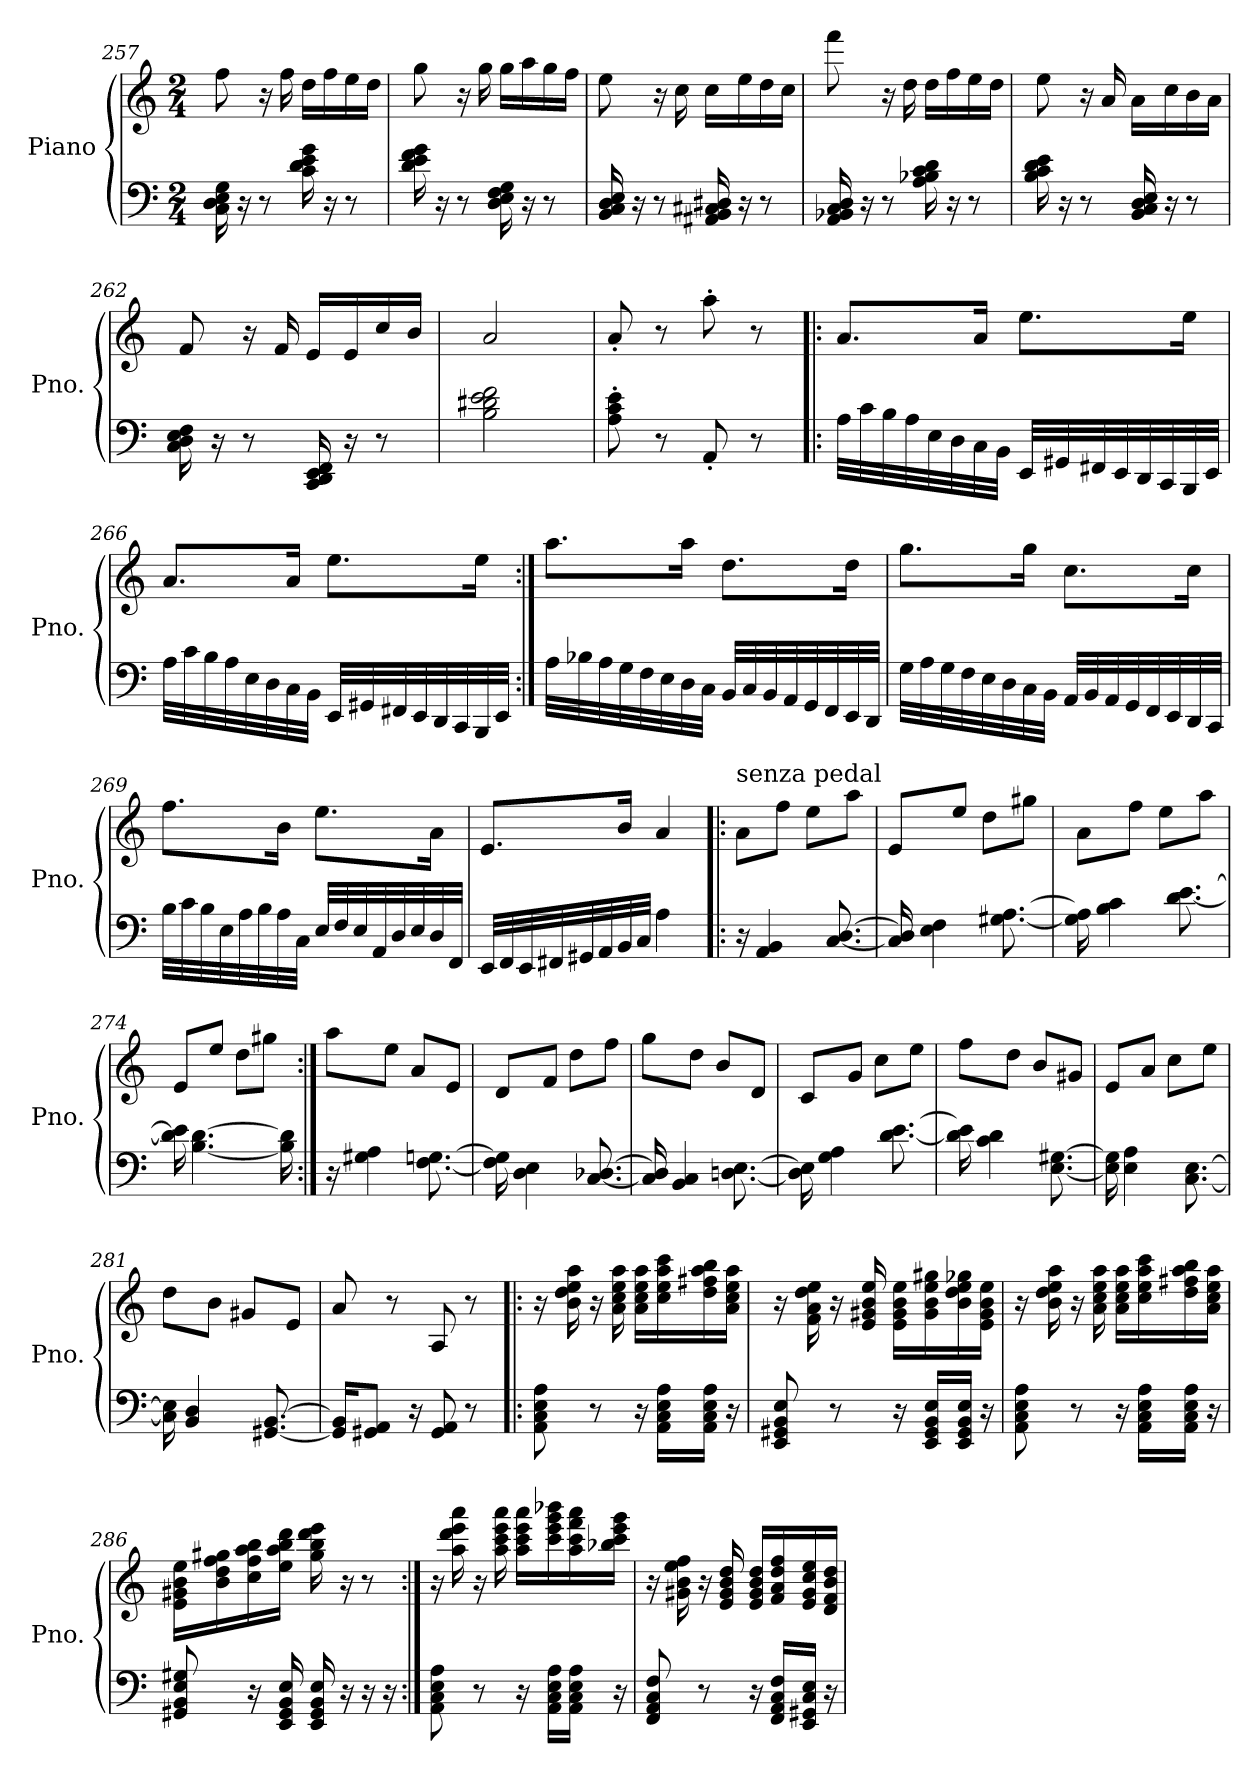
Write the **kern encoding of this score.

**kern	**kern
*part1	*part1
*staff2	*staff1
*I"Piano	*
*I'Pno.	*
!!LO:LB:g=z
*clefF4	*clefG2
*k[]	*k[]
*M2/4	*M2/4
=257	=257
16C\ 16D\ 16E\ 16G\	8ff\
16r	.
8r	16r
.	16ff\
16c\ 16d\ 16e\ 16g\	16dd\LL
16r	16ff\
8r	16ee\
.	16dd\JJ
=258	=258
16d\ 16e\ 16f\ 16g\	8gg\
16r	.
8r	16r
.	16gg\
16D\ 16E\ 16F\ 16G\	16gg\LL
16r	16aa\
8r	16gg\
.	16ff\JJ
=259	=259
16BB/ 16C/ 16D/ 16E/	8ee\
16r	.
8r	16r
.	16cc\
16AA#X/ 16BB/ 16C#X/ 16D#X/	16cc\LL
16r	16ee\
8r	16dd\
.	16cc\JJ
=260	=260
16AA/ 16BB-X/ 16C/ 16D/	8fff\
16r	.
8r	16r
.	16dd\
16A\ 16B-X\ 16c\ 16d\	16dd\LL
16r	16ff\
8r	16ee\
.	16dd\JJ
!!LO:LB:g=z
=261	=261
16B\ 16c\ 16d\ 16e\	8ee\
16r	.
8r	16r
.	16a/
16BB/ 16C/ 16D/ 16E/	16a\LL
16r	16cc\
8r	16b\
.	16a\JJ
=262	=262
16C\ 16D\ 16E\ 16F\	8f/
16r	.
8r	16r
.	16f/
16CC/ 16DD/ 16EE/ 16FF/	16e/LL
16r	16e/
8r	16cc/
.	16b/JJ
=263	=263
2B\ 2d#X\ 2e\ 2f\	2a/
=264	=264
8A\' 8c\' 8e\'	8a'/
8r	8r
8AA'/	8aa'\
8r	8r
!!LO:LB:g=z
=265!|:	=265!|:
32A\LLL	8.a/L
32c\	.
32B\	.
32A\	.
32E\	.
32D\	.
32C\	16a/Jk
32BB\JJJ	.
32EE/LLL	8.ee\L
32GG#X/	.
32FF#X/	.
32EE/	.
32DD/	.
32CC/	.
32BBB/	16ee\Jk
32EE/JJJ	.
=266	=266
32A\LLL	8.a/L
32c\	.
32B\	.
32A\	.
32E\	.
32D\	.
32C\	16a/Jk
32BB\JJJ	.
32EE/LLL	8.ee\L
32GG#X/	.
32FF#X/	.
32EE/	.
32DD/	.
32CC/	.
32BBB/	16ee\Jk
32EE/JJJ	.
!!LO:LB:g=z
=267:|!	=267:|!
32A\LLL	8.aa\L
32B-X\	.
32A\	.
32G\	.
32F\	.
32E\	.
32D\	16aa\Jk
32C\JJJ	.
32BB/LLL	8.dd\L
32C/	.
32BB/	.
32AA/	.
32GG/	.
32FF/	.
32EE/	16dd\Jk
32DD/JJJ	.
=268	=268
32G\LLL	8.gg\L
32A\	.
32G\	.
32F\	.
32E\	.
32D\	.
32C\	16gg\Jk
32BB\JJJ	.
32AA/LLL	8.cc\L
32BB/	.
32AA/	.
32GG/	.
32FF/	.
32EE/	.
32DD/	16cc\Jk
32CC/JJJ	.
!!LO:LB:g=z
=269	=269
32B\LLL	8.ff\L
32c\	.
32B\	.
32E\	.
32A\	.
32B\	.
32A\	16b\Jk
32C\JJJ	.
32E/LLL	8.ee\L
32F/	.
32E/	.
32AA/	.
32D/	.
32E/	.
32D/	16a\Jk
32FF/JJJ	.
=270	=270
32EE/LLL	8.e/L
32FF/	.
32EE/	.
32FF#X/	.
32GG#X/	.
32AA/	.
32BB/	16b/Jk
32C/JJJ	.
4A\	4a/
=271!|:	=271!|:
!	!LO:TX:a:t=senza pedal
16r	8a\L
4AA/ 4BB/	.
.	8ff\J
.	8ee\L
[8.C/ [8.D/	.
.	8aa\J
=272	=272
16C/] 16D/]	8e/L
4E\ 4F\	.
.	8ee/J
.	8dd\L
[8.G#X\ [8.A\	.
.	8gg#X\J
!!LO:PB:g=z
=273	=273
16G#\] 16A\]	8a\L
4B\ 4c\	.
.	8ff\J
.	8ee\L
[8.d\ [8.e\	.
.	8aa\J
=274	=274
16d\] 16e\]	8e/L
[4.B\ [4.d\	.
.	8ee/J
.	8dd\L
.	8gg#X\J
16B\] 16d\]	.
=275:|!	=275:|!
16r	8aa\L
4G#X\ 4A\	.
.	8ee\J
.	8a/L
[8.F\ [8.Gn\	.
.	8e/J
=276	=276
16F\] 16G\]	8d/L
4D\ 4E\	.
.	8f/J
.	8dd\L
[8.C/ [8.D-X/	.
.	8ff\J
=277	=277
16C/] 16D-/]	8gg\L
4BB/ 4C/	.
.	8dd\J
.	8b/L
[8.Dn\ [8.E\	.
.	8d/J
=278	=278
16D\] 16E\]	8c/L
4G\ 4A\	.
.	8g/J
.	8cc\L
[8.d\ [8.e\	.
.	8ee\J
!!LO:LB:g=z
=279	=279
16d\] 16e\]	8ff\L
4c\ 4d\	.
.	8dd\J
.	8b/L
[8.E\ [8.G#X\	.
.	8g#X/J
=280	=280
16E\] 16G#\]	8e/L
4E\ 4A\	.
.	8a/J
.	8cc\L
[8.C\ [8.E\	.
.	8ee\J
=281	=281
16C\] 16E\]	8dd\L
4BB/ 4D/	.
.	8b\J
.	8g#X/L
[8.GG#X/ [8.BB/	.
.	8e/J
=282	=282
16GG#/] 16BB/]KL	8a/
8GG#X/ 8AA/J	.
.	8r
16r	.
8GG#/ 8AA/	8A/
8r	8r
=283!|:	=283!|:
8AA\ 8C\ 8E\ 8A\	16r
.	16b\ 16dd\ 16ee\ 16aa\
8r	16r
.	16a\ 16cc\ 16ee\ 16aa\
16r	16a\ 16cc\ 16ee\ 16aa\LL
16AA\ 16C\ 16E\ 16A\LL	16cc\ 16ee\ 16aa\ 16ccc\
16AA\ 16C\ 16E\ 16A\JJ	16dd\ 16ff#X\ 16aa\ 16bb\
16r	16a\ 16cc\ 16ee\ 16aa\JJ
!!LO:LB:g=z
=284	=284
8EE/ 8GG#X/ 8BB/ 8E/	16r
.	16f\ 16a\ 16dd\ 16ee\
8r	16r
.	16e/ 16g#X/ 16b/ 16ee/
16r	16e\ 16g#\ 16b\ 16ee\LL
16EE/ 16GG#/ 16BB/ 16E/LL	16g#\ 16b\ 16ee\ 16gg#X\
16EE/ 16GG#/ 16BB/ 16E/JJ	16b\ 16dd\ 16ee\ 16gg-X\
16r	16e\ 16g#\ 16b\ 16ee\JJ
=285	=285
8AA\ 8C\ 8E\ 8A\	16r
.	16b\ 16dd\ 16ee\ 16aa\
8r	16r
.	16a\ 16cc\ 16ee\ 16aa\
16r	16a\ 16cc\ 16ee\ 16aa\LL
16AA\ 16C\ 16E\ 16A\LL	16cc\ 16ee\ 16aa\ 16ccc\
16AA\ 16C\ 16E\ 16A\JJ	16dd\ 16ff#X\ 16aa\ 16bb\
16r	16a\ 16cc\ 16ee\ 16aa\JJ
=286	=286
8GG#X/ 8BB/ 8E/ 8G#X/	16e\ 16g#X\ 16b\ 16ee\LL
.	16b\ 16dd\ 16ff\ 16gg#X\
16r	16cc\ 16ff\ 16aa\ 16bb\
16EE/ 16GG#/ 16BB/ 16E/	16ee\ 16aa\ 16bb\ 16ddd\JJ
16EE/ 16GG#/ 16BB/ 16E/	16gg#\ 16bb\ 16ddd\ 16eee\
16r	16r
16r	8r
16r	.
!!LO:LB:g=z
=287:|!	=287:|!
8AA\ 8C\ 8E\ 8A\	16r
.	16aa\ 16ddd\ 16eee\ 16aaa\
8r	16r
.	16aa\ 16ccc\ 16eee\ 16aaa\
16r	16aa\ 16ccc\ 16eee\ 16aaa\LL
16AA\ 16C\ 16E\ 16A\LL	16ccc\ 16eee\ 16ggg\ 16bbb-X\
16AA\ 16C\ 16E\ 16A\JJ	16aa\ 16ccc\ 16fff\ 16aaa\
16r	16bb-X\ 16ccc\ 16eee\ 16ggg\JJ
=288	=288
8FF/ 8AA/ 8C/ 8F/	16r
.	16g#X\ 16b\ 16ee\ 16ff\
8r	16r
.	16e/ 16g#/ 16b/ 16dd/
16r	16e/ 16g#/ 16b/ 16dd/LL
16FF/ 16AA/ 16C/ 16F/LL	16f/ 16a/ 16dd/ 16ff/
16EE/ 16GG#X/ 16C/ 16E/JJ	16e/ 16g#/ 16cc/ 16ee/
16r	16d/ 16f/ 16b/ 16dd/JJ
=	=
*-	*-
